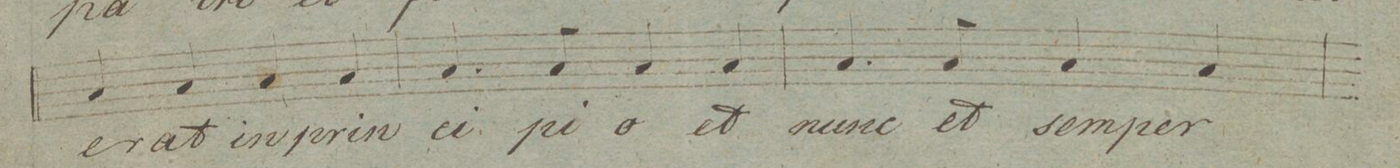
**kern	**text	**dynam
*I"Baſso.	*	*
*clefF4	*	*
*k[]	*	*
*met(c|)	*	*
*M2/2	*	*
4C/	e-	.
4C/	-rat	.
4C/	in	.
4C/	prin-	.
=79	=79	=79
4.C/	-ci-	.
8C/	-pi-	.
4C/	-o	.
4C/	et	.
=80	=80	=80
4.C/	nunc	.
8C/	et	.
4C/	sem-	.
4C/	-per	.
=81	=81	=81
*-	*-	*-
